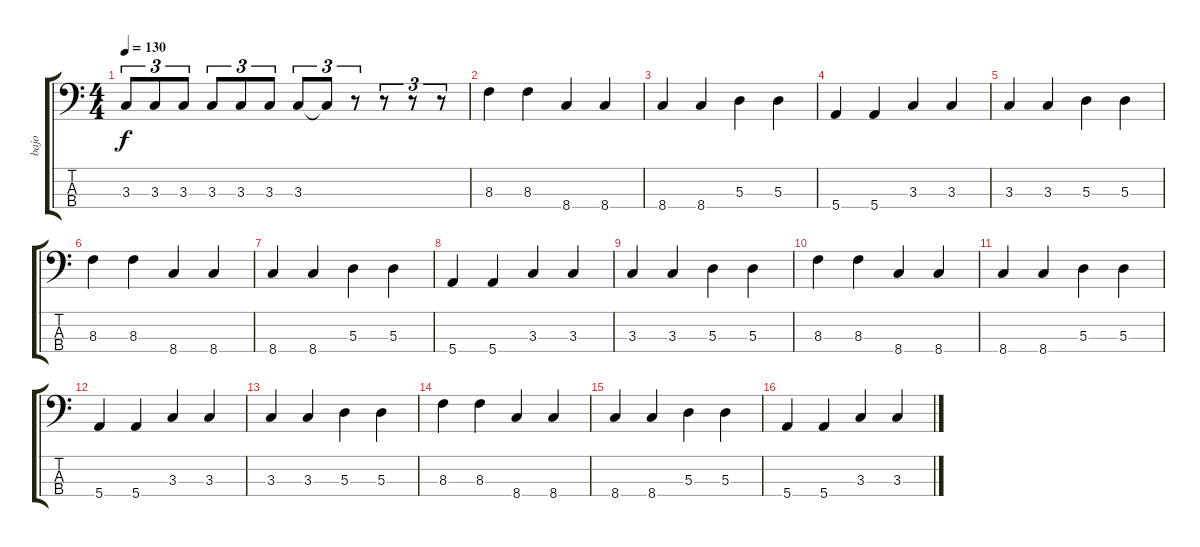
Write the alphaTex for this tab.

\track ("bajo" "bajo") {instrument electricbassfinger}
\staff {score tabs}
\tuning (G2 D2 A1 E1) {hide}
\ts (4 4)
\tempo 130
\clef f4
\ks c
3.3.8{tu (3 2) dy f} 3.3.8{tu (3 2)} 3.3.8{tu (3 2)} 3.3.8{tu (3 2)} 3.3.8{tu (3 2)} 3.3.8{tu (3 2)} 3.3.8{tu (3 2)} 3.3{t}.8{tu (3 2)} r.8{tu (3 2)} r.8{tu (3 2)} r.8{tu (3 2)} r.8{tu (3 2)} |
8.3.4 8.3.4 8.4.4 8.4.4 |
8.4.4 8.4.4 5.3.4 5.3.4 |
5.4.4 5.4.4 3.3.4 3.3.4 |
3.3.4 3.3.4 5.3.4 5.3.4 |
8.3.4 8.3.4 8.4.4 8.4.4 |
8.4.4 8.4.4 5.3.4 5.3.4 |
5.4.4 5.4.4 3.3.4 3.3.4 |
3.3.4 3.3.4 5.3.4 5.3.4 |
8.3.4 8.3.4 8.4.4 8.4.4 |
8.4.4 8.4.4 5.3.4 5.3.4 |
5.4.4 5.4.4 3.3.4 3.3.4 |
3.3.4 3.3.4 5.3.4 5.3.4 |
8.3.4 8.3.4 8.4.4 8.4.4 |
8.4.4 8.4.4 5.3.4 5.3.4 |
5.4.4 5.4.4 3.3.4 3.3.4
